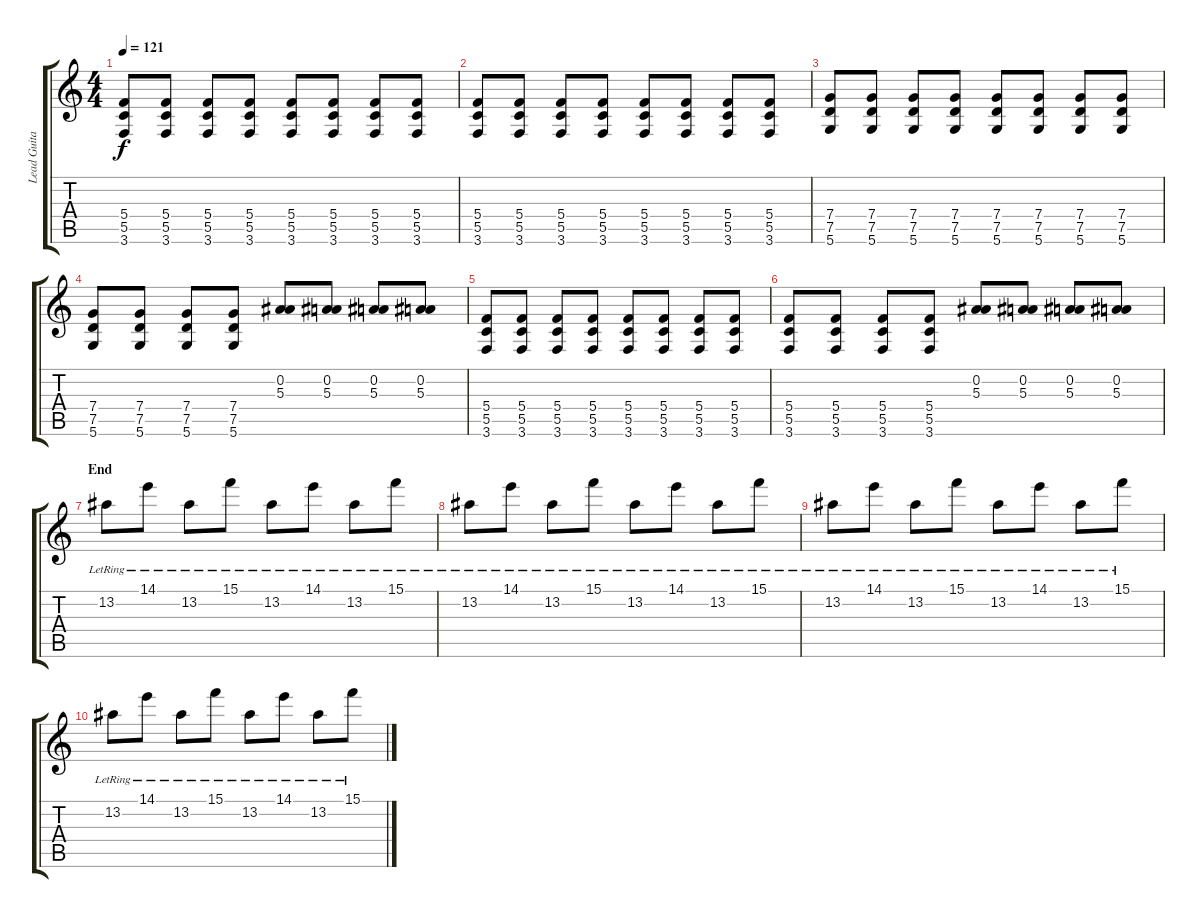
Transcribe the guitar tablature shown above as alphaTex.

\track ("Lead Guitar" "Lead Guita") {instrument distortionguitar}
\staff {score tabs}
\tuning (D4 A3 F3 C3 G2 D2) {hide}
\ts (4 4)
\tempo 121
\clef g2
\ks c
(5.4 5.5 3.6).8{dy f} (5.4 5.5 3.6).8 (5.4 5.5 3.6).8 (5.4 5.5 3.6).8 (5.4 5.5 3.6).8 (5.4 5.5 3.6).8 (5.4 5.5 3.6).8 (5.4 5.5 3.6).8 |
(5.4 5.5 3.6).8 (5.4 5.5 3.6).8 (5.4 5.5 3.6).8 (5.4 5.5 3.6).8 (5.4 5.5 3.6).8 (5.4 5.5 3.6).8 (5.4 5.5 3.6).8 (5.4 5.5 3.6).8 |
(7.4 7.5 5.6).8 (7.4 7.5 5.6).8 (7.4 7.5 5.6).8 (7.4 7.5 5.6).8 (7.4 7.5 5.6).8 (7.4 7.5 5.6).8 (7.4 7.5 5.6).8 (7.4 7.5 5.6).8 |
(7.4 7.5 5.6).8 (7.4 7.5 5.6).8 (7.4 7.5 5.6).8 (7.4 7.5 5.6).8 (0.2 5.3).8 (0.2 5.3).8 (0.2 5.3).8 (0.2 5.3).8 |
(5.4 5.5 3.6).8 (5.4 5.5 3.6).8 (5.4 5.5 3.6).8 (5.4 5.5 3.6).8 (5.4 5.5 3.6).8 (5.4 5.5 3.6).8 (5.4 5.5 3.6).8 (5.4 5.5 3.6).8 |
(5.4 5.5 3.6).8 (5.4 5.5 3.6).8 (5.4 5.5 3.6).8 (5.4 5.5 3.6).8 (0.2 5.3).8 (0.2 5.3).8 (0.2 5.3).8 (0.2 5.3).8{volume 8} |
\section ("" "End")
13.2{lr}.8{volume 0} 14.1{lr}.8 13.2{lr}.8 15.1{lr}.8 13.2{lr}.8 14.1{lr}.8 13.2{lr}.8 15.1{lr}.8 |
13.2{lr}.8 14.1{lr}.8 13.2{lr}.8 15.1{lr}.8 13.2{lr}.8 14.1{lr}.8 13.2{lr}.8 15.1{lr}.8 |
13.2{lr}.8 14.1{lr}.8 13.2{lr}.8 15.1{lr}.8 13.2{lr}.8 14.1{lr}.8 13.2{lr}.8 15.1{lr}.8 |
13.2{lr}.8 14.1{lr}.8 13.2{lr}.8 15.1{lr}.8 13.2{lr}.8 14.1{lr}.8 13.2{lr}.8 15.1{lr}.8
